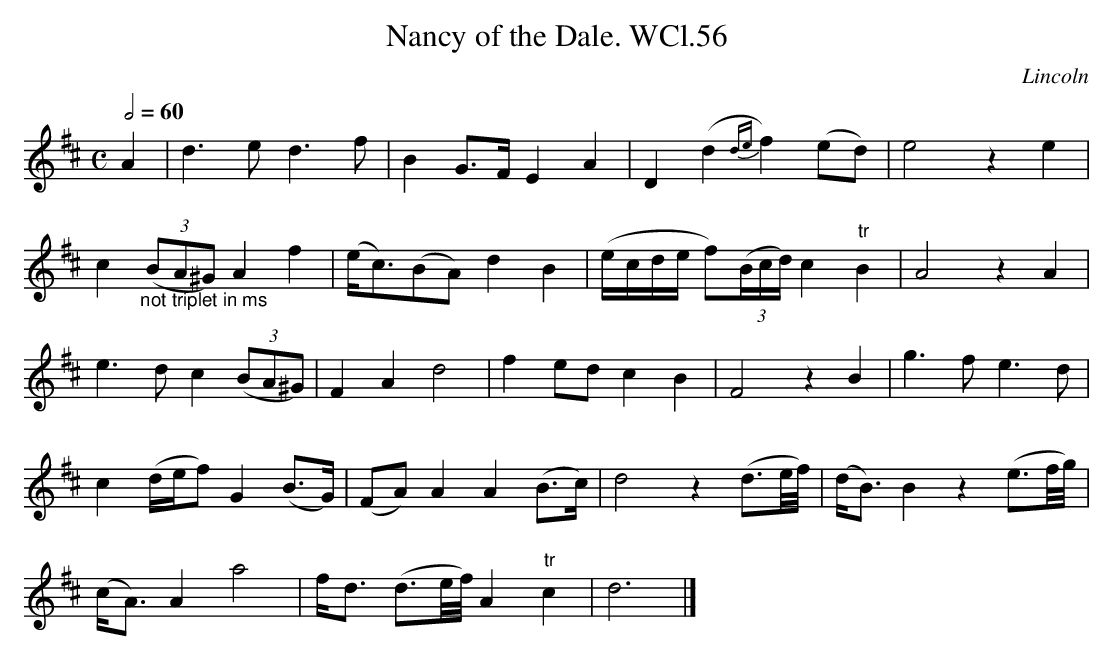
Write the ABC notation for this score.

X:1
T:Nancy of the Dale. WCl.56
M:C
L:1/8
Q:1/2=60
O:Lincoln
K:D
A2|d3e d3f|B2 G>FE2A2|D2(d2{de}f2) (ed)|e4z2e2|!
c2"_not triplet in ms" ((3BA^G) A2f2|(e<c)(BA) d2B2|\
(e/c/d/e/ f)((3B/c/d/) c2 "tr"B2|A4z2A2|!
e3dc2((3BA^G)|F2A2d4|f2edc2B2|F4z2B2|g3fe3d|!
c2(d/2e/2f)G2(B>G)|(FA)A2A2(B>c)|d4z2(d3/2e/4f/4)|\
(d<B)B2z2(e3/2f/4g/4)|!
(c<A)A2a4|f<d (d3/2e/4f/4)A2"tr"c2|d6|]
